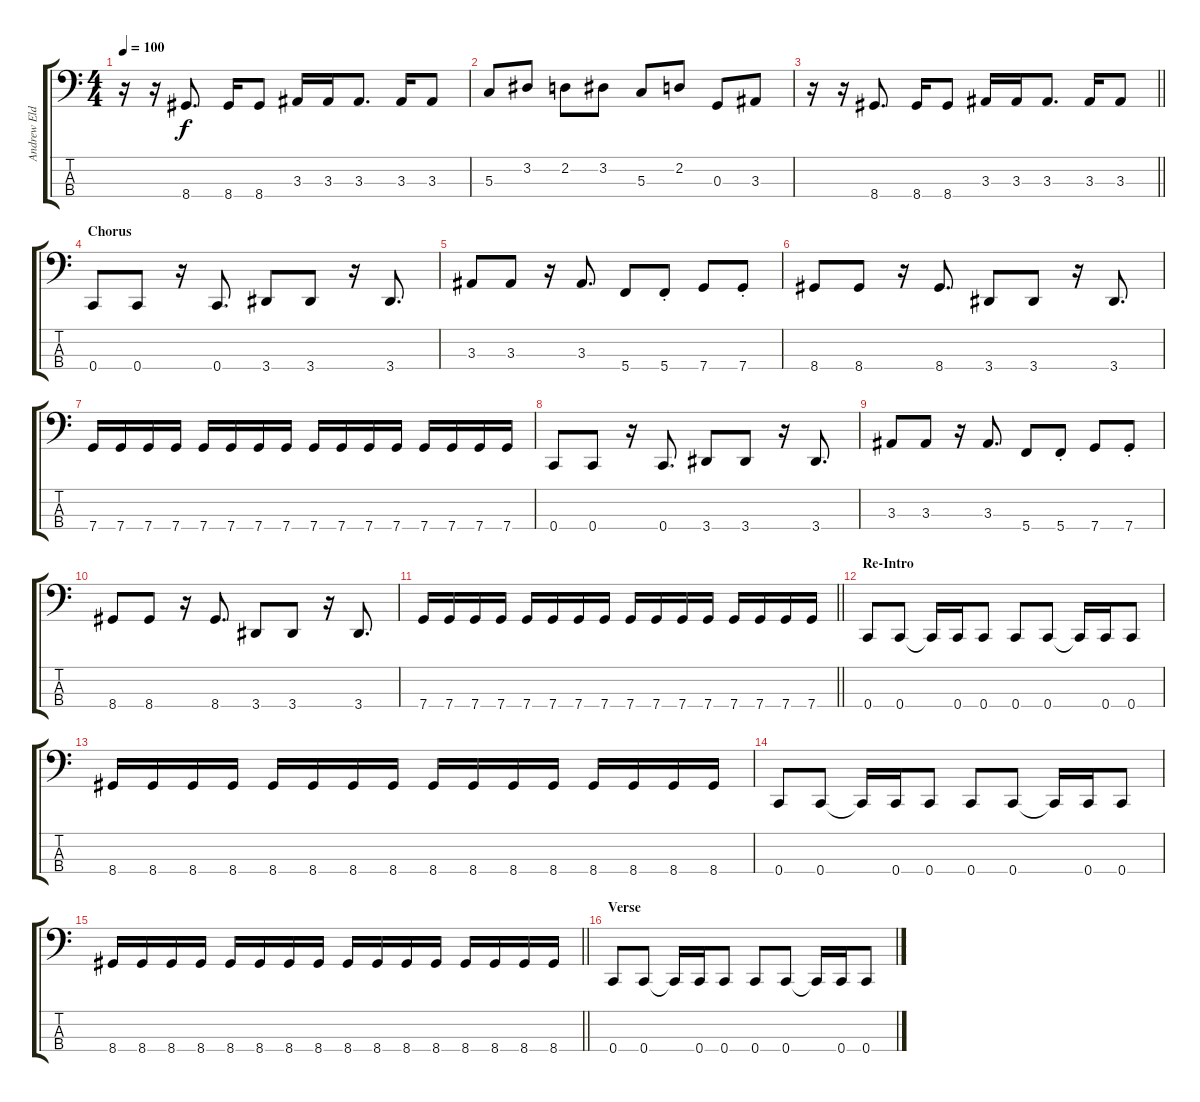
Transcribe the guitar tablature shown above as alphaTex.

\track ("Andrew Elderbaum" "Andrew Eld") {instrument electricbasspick}
\staff {score tabs}
\tuning (F2 C2 G1 C1) {hide}
\ts (4 4)
\tempo 100
\clef f4
\ks c
r.16{dy f} r.16 8.4.8{d} 8.4.16 8.4.8 3.3.16 3.3.16 3.3.8{d} 3.3.16 3.3.8 |
5.3.8 3.2.8 2.2.8 3.2.8 5.3.8 2.2.8 0.3.8 3.3.8 |
\barLineRight lightlight
r.16 r.16 8.4.8{d} 8.4.16 8.4.8 3.3.16 3.3.16 3.3.8{d} 3.3.16 3.3.8 |
\section ("" "Chorus")
0.4.8 0.4.8 r.16 0.4.8{d} 3.4.8 3.4.8 r.16 3.4.8{d} |
3.3.8 3.3.8 r.16 3.3.8{d} 5.4.8 5.4{st}.8 7.4.8 7.4{st}.8 |
8.4.8 8.4.8 r.16 8.4.8{d} 3.4.8 3.4.8 r.16 3.4.8{d} |
7.4.16 7.4.16 7.4.16 7.4.16 7.4.16 7.4.16 7.4.16 7.4.16 7.4.16 7.4.16 7.4.16 7.4.16 7.4.16 7.4.16 7.4.16 7.4.16 |
0.4.8 0.4.8 r.16 0.4.8{d} 3.4.8 3.4.8 r.16 3.4.8{d} |
3.3.8 3.3.8 r.16 3.3.8{d} 5.4.8 5.4{st}.8 7.4.8 7.4{st}.8 |
8.4.8 8.4.8 r.16 8.4.8{d} 3.4.8 3.4.8 r.16 3.4.8{d} |
\barLineRight lightlight
7.4.16 7.4.16 7.4.16 7.4.16 7.4.16 7.4.16 7.4.16 7.4.16 7.4.16 7.4.16 7.4.16 7.4.16 7.4.16 7.4.16 7.4.16 7.4.16 |
\section ("" "Re-Intro")
0.4.8 0.4.8 0.4{t}.16 0.4.16 0.4.8 0.4.8 0.4.8 0.4{t}.16 0.4.16 0.4.8 |
8.4.16 8.4.16 8.4.16 8.4.16 8.4.16 8.4.16 8.4.16 8.4.16 8.4.16 8.4.16 8.4.16 8.4.16 8.4.16 8.4.16 8.4.16 8.4.16 |
0.4.8 0.4.8 0.4{t}.16 0.4.16 0.4.8 0.4.8 0.4.8 0.4{t}.16 0.4.16 0.4.8 |
\barLineRight lightlight
8.4.16 8.4.16 8.4.16 8.4.16 8.4.16 8.4.16 8.4.16 8.4.16 8.4.16 8.4.16 8.4.16 8.4.16 8.4.16 8.4.16 8.4.16 8.4.16 |
\section ("" "Verse")
0.4.8 0.4.8 0.4{t}.16 0.4.16 0.4.8 0.4.8 0.4.8 0.4{t}.16 0.4.16 0.4.8
